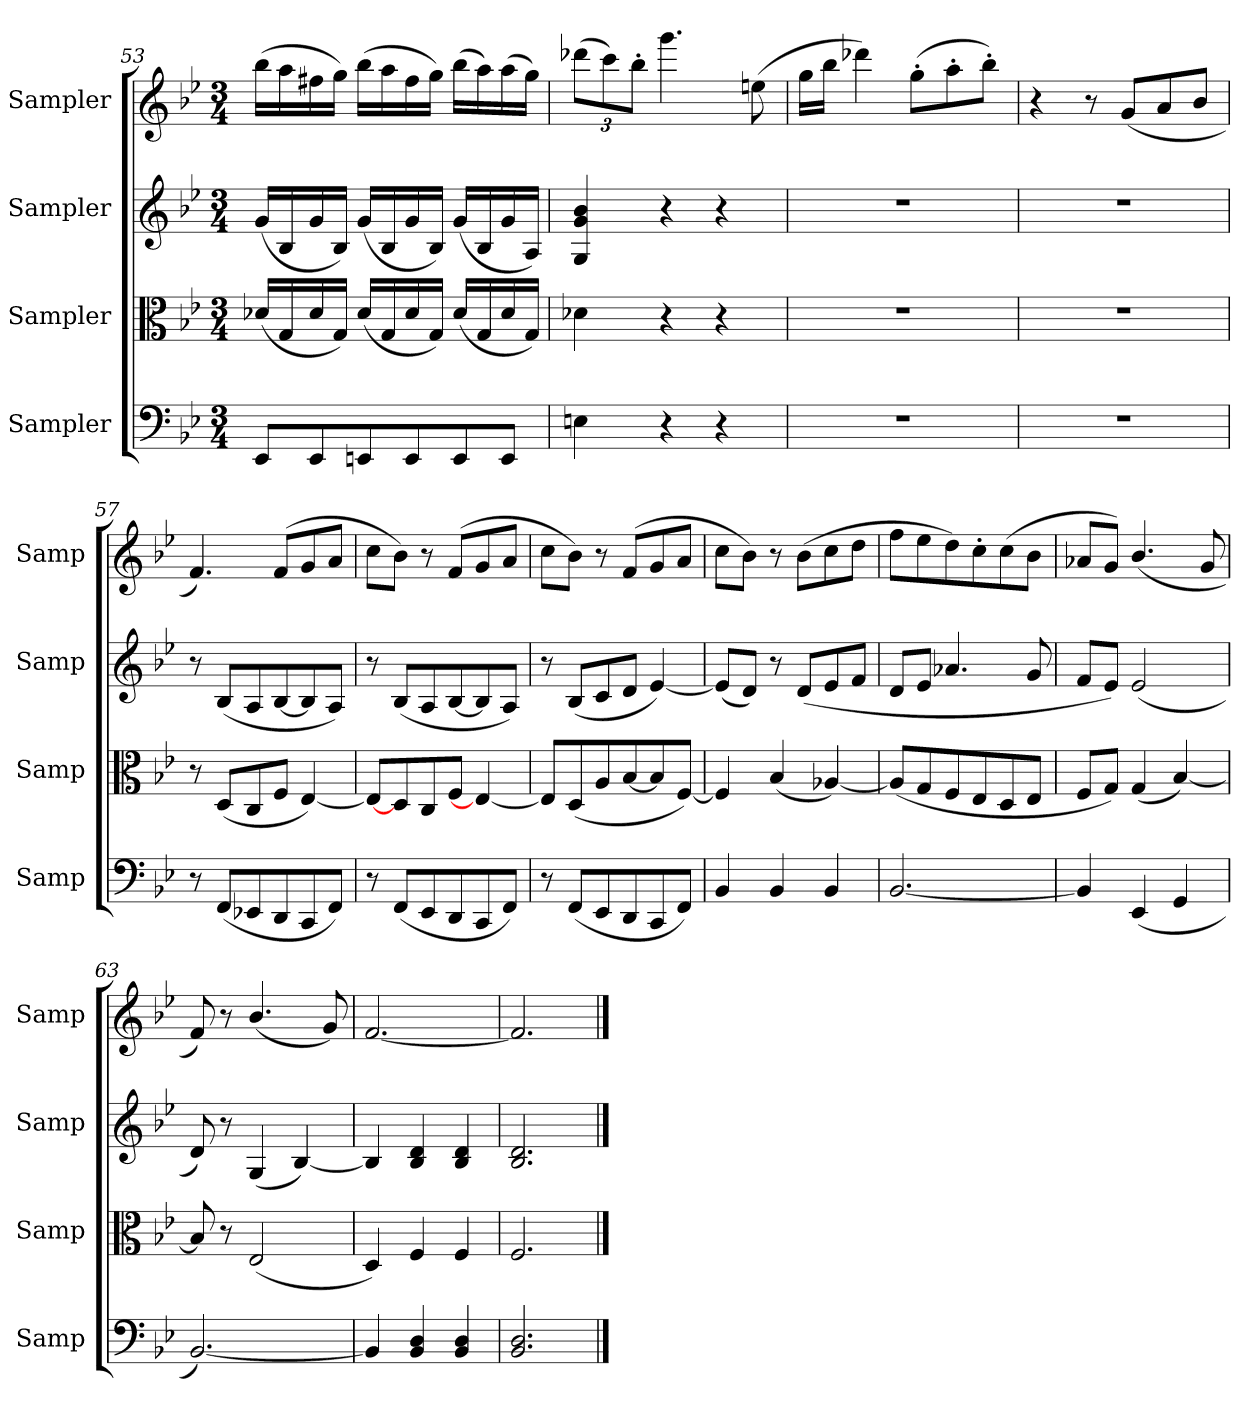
**kern	**kern	**kern	**kern
*part4	*part3	*part2	*part1
*staff4	*staff3	*staff2	*staff1
*I"Sampler	*I"Sampler	*I"Sampler	*I"Sampler
*I'Samp	*I'Samp	*I'Samp	*I'Samp
!!LO:LB:g=z
*clefF4	*clefC3	*clefG2	*clefG2
*k[b-e-]	*k[b-e-]	*k[b-e-]	*k[b-e-]
*M3/4	*M3/4	*M3/4	*M3/4
=53	=53	=53	=53
8EE-/L	(16d-X/LL	(16g/LL	(16bb-\LL
.	16G/	16B-/	16aa\
8EE-/	16d-/	16g/	16ff#X\
.	16G/JJ)	16B-/JJ)	16gg\JJ)
8EEn/	(16d-/LL	(16g/LL	(16bb-\LL
.	16G/	16B-/	16aa\
8EE/	16d-/	16g/	16ff#\
.	16G/JJ)	16B-/JJ)	16gg\JJ)
8EE/	(16d-/LL	(16g/LL	(16bb-\LL
.	16G/	16B-/	16aa\)
8EE/J	16d-/	16g/	(16aa\
.	16G/JJ)	16A/JJ)	16gg\JJ)
=54	=54	=54	=54
*	*	*	*Xbrackettup
4En\	4d-X\	4G/ 4g/ 4b-/	(12ddd-X\L
.	.	.	12ccc\)
.	.	.	12bb-'\J
4r	4r	4r	4.ggg\
4r	4r	4r	.
.	.	.	(8een\
=55	=55	=55	=55
2.r	2.r	2.r	16gg\LL
.	.	.	16bb-\JJ
.	.	.	4ddd-X\)
.	.	.	(8gg'\L
.	.	.	8aa'\
.	.	.	8bb-'\J)
=56	=56	=56	=56
2.r	2.r	2.r	4r
.	.	.	8r
.	.	.	(8g/L
.	.	.	8a/
.	.	.	8b-/J
=57	=57	=57	=57
8r	8r	8r	4.f/)
(8FF/L	(8D/L	(8B-/L	.
8EE-X/	8C/	8A/	.
8DD/	8F/J	[8B-/	(8f/L
8CC/	[4E-/)	8B-/]	8g/
8FF/J)	.	8A/J)	8a/J
=58	=58	=58	=58
8r	8E-/L_	8r	8cc\L
(8FF/L	8D/	(8B-/L	8b-\J)
8EE-/	8C/	8A/	8r
8DD/	8F/J	[8B-/	(8f/L
8CC/	4E-/_	8B-/]	8g/
8FF/J)	.	8A/J)	8a/J
=59	=59	=59	=59
8r	8E-/L]	8r	8cc\L
(8FF/L	(8D/	(8B-/L	8b-\J)
8EE-/	8A/	8c/	8r
8DD/	[8B-/	8d/J	(8f/L
8CC/	8B-/]	[4e-/)	8g/
8FF/J)	[8F/J)	.	8a/J
!!LO:PB:g=z
=60	=60	=60	=60
4BB-/	4F/]	(8e-/L]	8cc\L
.	.	8d/J)	8b-\J)
4BB-/	(4B-/	8r	8r
.	.	(8d/L	(8b-\L
4BB-/	[4A-X/)	8e-/	8cc\
.	.	8f/J	8dd\J
=61	=61	=61	=61
[2.BB-/	(8A-/L]	8d/L	8ff\L
.	8G/	8e-/J	8ee-\
.	8F/	4.a-X/	8dd\)
.	8E-/	.	8cc'\
.	8D/	.	(8cc\
.	8E-/J	8g/	8b-\J
=62	=62	=62	=62
4BB-/]	8F/L	8f/L	8a-X/L
.	8G/J)	8e-/J)	8g/J)
(4EE-/	(4G/	(2e-/	(4.b-/
4GG/	[4B-/)	.	.
.	.	.	8g/
=63	=63	=63	=63
[2.BB-/)	8B-/]	8d/)	8f/)
.	8r	8r	8r
.	(2E-/	(4G/	(4.b-/
.	.	[4B-/)	.
.	.	.	8g/)
=64	=64	=64	=64
4BB-/]	4D/)	4B-/]	[2.f/
4BB-/ 4D/	4F/	4B-/ 4d/	.
4BB-/ 4D/	4F/	4B-/ 4d/	.
=65	=65	=65	=65
2.BB-/ 2.D/	2.F/	2.B-/ 2.d/	2.f/]
==	==	==	==
*-	*-	*-	*-
